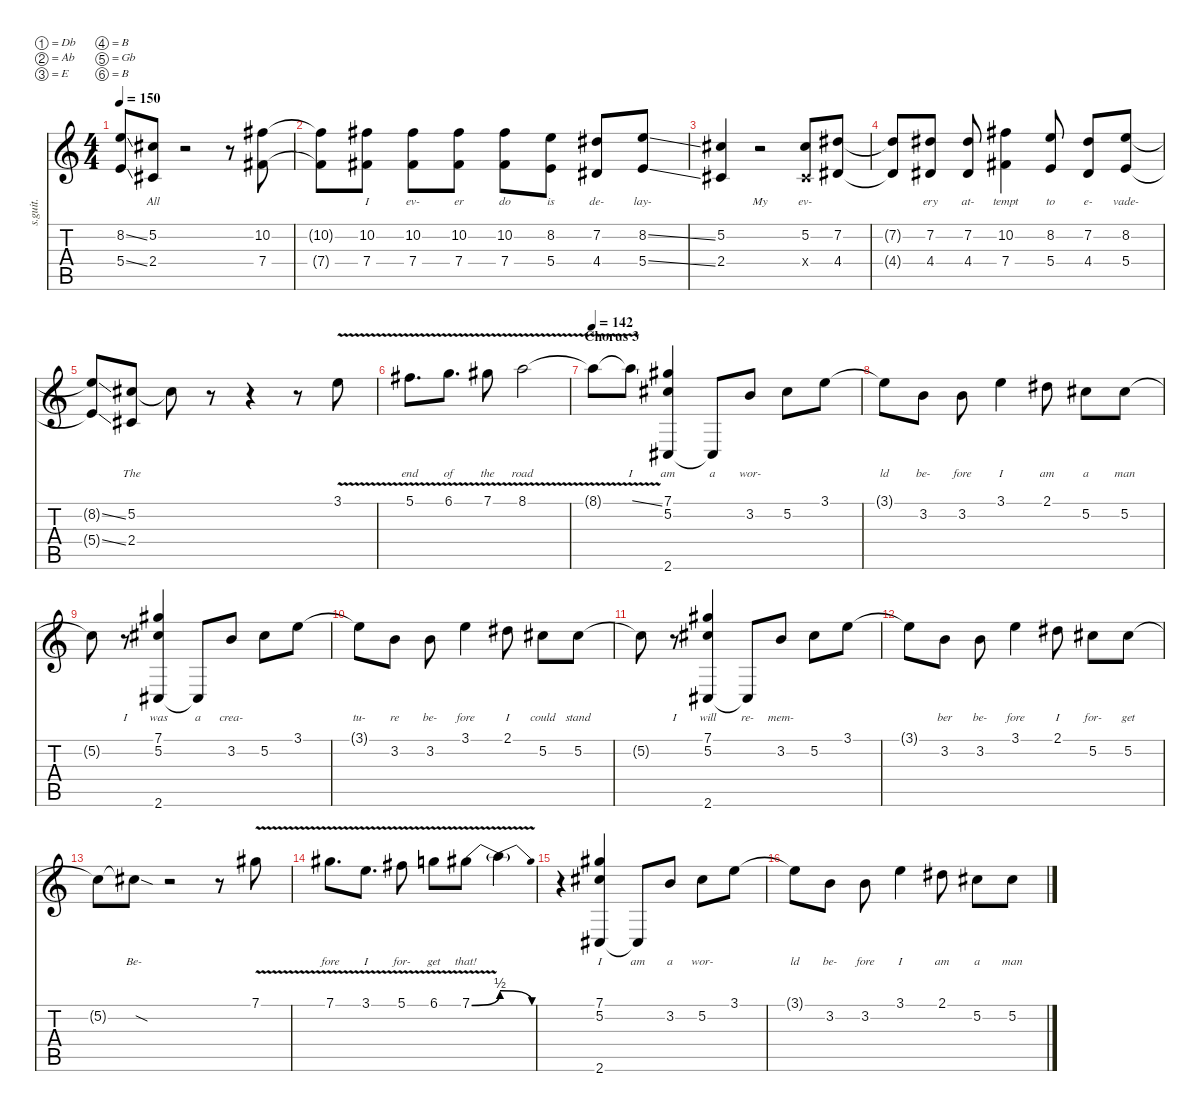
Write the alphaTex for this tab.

\defaultSystemsLayout 4
\hideDynamics
\bracketExtendMode nobrackets
\track ("Corey Taylor (Vocals)" "s.guit.") {instrument baritonesax}
\staff {score tabs}
\tuning (Db4 Ab3 E3 B2 Gb2 B1)
\displaytranspose 12
\ts (4 4)
\tempo 150
\clef g2
\ks c
(8.2{ss t} 5.4{ss t}).8{dy f} (5.2{acc #} 2.4{acc #}).8{lyrics "All"} r.2 r.8 (10.2{acc #} 7.4{acc #}).8 |
(10.2{t acc #} 7.4{t acc #}).8 (10.2{acc #} 7.4{acc #}).8{lyrics "I"} (10.2{acc #} 7.4{acc #}).8{lyrics "ev-"} (10.2{acc #} 7.4{acc #}).8{lyrics "er"} (10.2{acc #} 7.4{acc #}).8{lyrics "do"} (8.2 5.4).8{lyrics "is"} (7.2{acc #} 4.4{acc #}).8{lyrics "de-"} (8.2{ss} 5.4{ss}).8{lyrics "lay-"} |
(5.2{acc #} 2.4{acc #}).4 r.2{lyrics "My"} (5.2{acc #} 2.4{x acc #}).8{lyrics "ev-"} (7.2{acc #} 4.4{acc #}).8 |
(7.2{t acc #} 4.4{t acc #}).8 (7.2{acc #} 4.4{acc #}).8{lyrics "ery"} (7.2{acc #} 4.4{acc #}).8{lyrics "at-"} (10.2{acc #} 7.4{acc #}).4{lyrics "tempt"} (8.2 5.4).8{lyrics "to"} (7.2{acc #} 4.4{acc #}).8{lyrics "e-"} (8.2 5.4).8{lyrics "vade-"} |
(8.2{ss t} 5.4{ss t}).8 (5.2{acc #} 2.4{acc #}).8{lyrics "The"} 5.2{t acc #}.8 r.8 r.4 r.8 3.1{v}.8 |
5.1{v acc #}.8{d lyrics "end"} 6.1{v}.8{d lyrics "of"} 7.1{v acc #}.8{lyrics "the"} 8.1{v}.2{lyrics "road"} |
\section ("" "Chorus 3")
\tempo 142
8.1{v t}.8 8.1{v ss t}.8{lyrics "I"} (7.1{acc #} 5.2{acc #} 2.6{acc #}).4{lyrics "am"} 2.6{t acc #}.8{lyrics "a"} 3.2.8{lyrics "wor-"} 5.2{acc #}.8 3.1.8 |
3.1{t}.8{lyrics "ld"} 3.2.8{lyrics "be-"} 3.2.8{lyrics "fore"} 3.1.4{lyrics "I"} 2.1{acc #}.8{lyrics "am"} 5.2{acc #}.8{lyrics "a"} 5.2{acc #}.8{lyrics "man"} |
5.2{t acc #}.8 r.8{lyrics "I"} (7.1{acc #} 5.2{acc #} 2.6{acc #}).4{lyrics "was"} 2.6{t acc #}.8{lyrics "a"} 3.2.8{lyrics "crea-"} 5.2{acc #}.8 3.1.8 |
3.1{t}.8{lyrics "tu-"} 3.2.8{lyrics "re"} 3.2.8{lyrics "be-"} 3.1.4{lyrics "fore"} 2.1{acc #}.8{lyrics "I"} 5.2{acc #}.8{lyrics "could"} 5.2{acc #}.8{lyrics "stand"} |
5.2{t acc #}.8 r.8{lyrics "I"} (7.1{acc #} 5.2{acc #} 2.6{acc #}).4{lyrics "will"} 2.6{t acc #}.8{lyrics "re-"} 3.2.8{lyrics "mem-"} 5.2{acc #}.8 3.1.8 |
3.1{t}.8 3.2.8{lyrics "ber"} 3.2.8{lyrics "be-"} 3.1.4{lyrics "fore"} 2.1{acc #}.8{lyrics "I"} 5.2{acc #}.8{lyrics "for-"} 5.2{acc #}.8{lyrics "get"} |
5.2{t acc #}.8 5.2{sod t acc #}.8{lyrics "Be-"} r.2 r.8 7.1{v acc #}.8 |
7.1{v acc #}.8{d lyrics "fore"} 3.1{v}.8{d lyrics "I"} 5.1{v acc #}.8{lyrics "for-"} 6.1{v}.8{lyrics "get"} 7.1{be (bend 0 0 60 2) v acc #}.8{lyrics "that!"} 7.1{be (release 0 2 60 0) t}.4 |
r.4 (7.1{acc #} 5.2{acc #} 2.6{acc #}).4{lyrics "I"} 2.6{t acc #}.8{lyrics "am"} 3.2.8{lyrics "a"} 5.2{acc #}.8{lyrics "wor-"} 3.1.8 |
3.1{t}.8{lyrics "ld"} 3.2.8{lyrics "be-"} 3.2.8{lyrics "fore"} 3.1.4{lyrics "I"} 2.1{acc #}.8{lyrics "am"} 5.2{acc #}.8{lyrics "a"} 5.2{acc #}.8{lyrics "man"}
